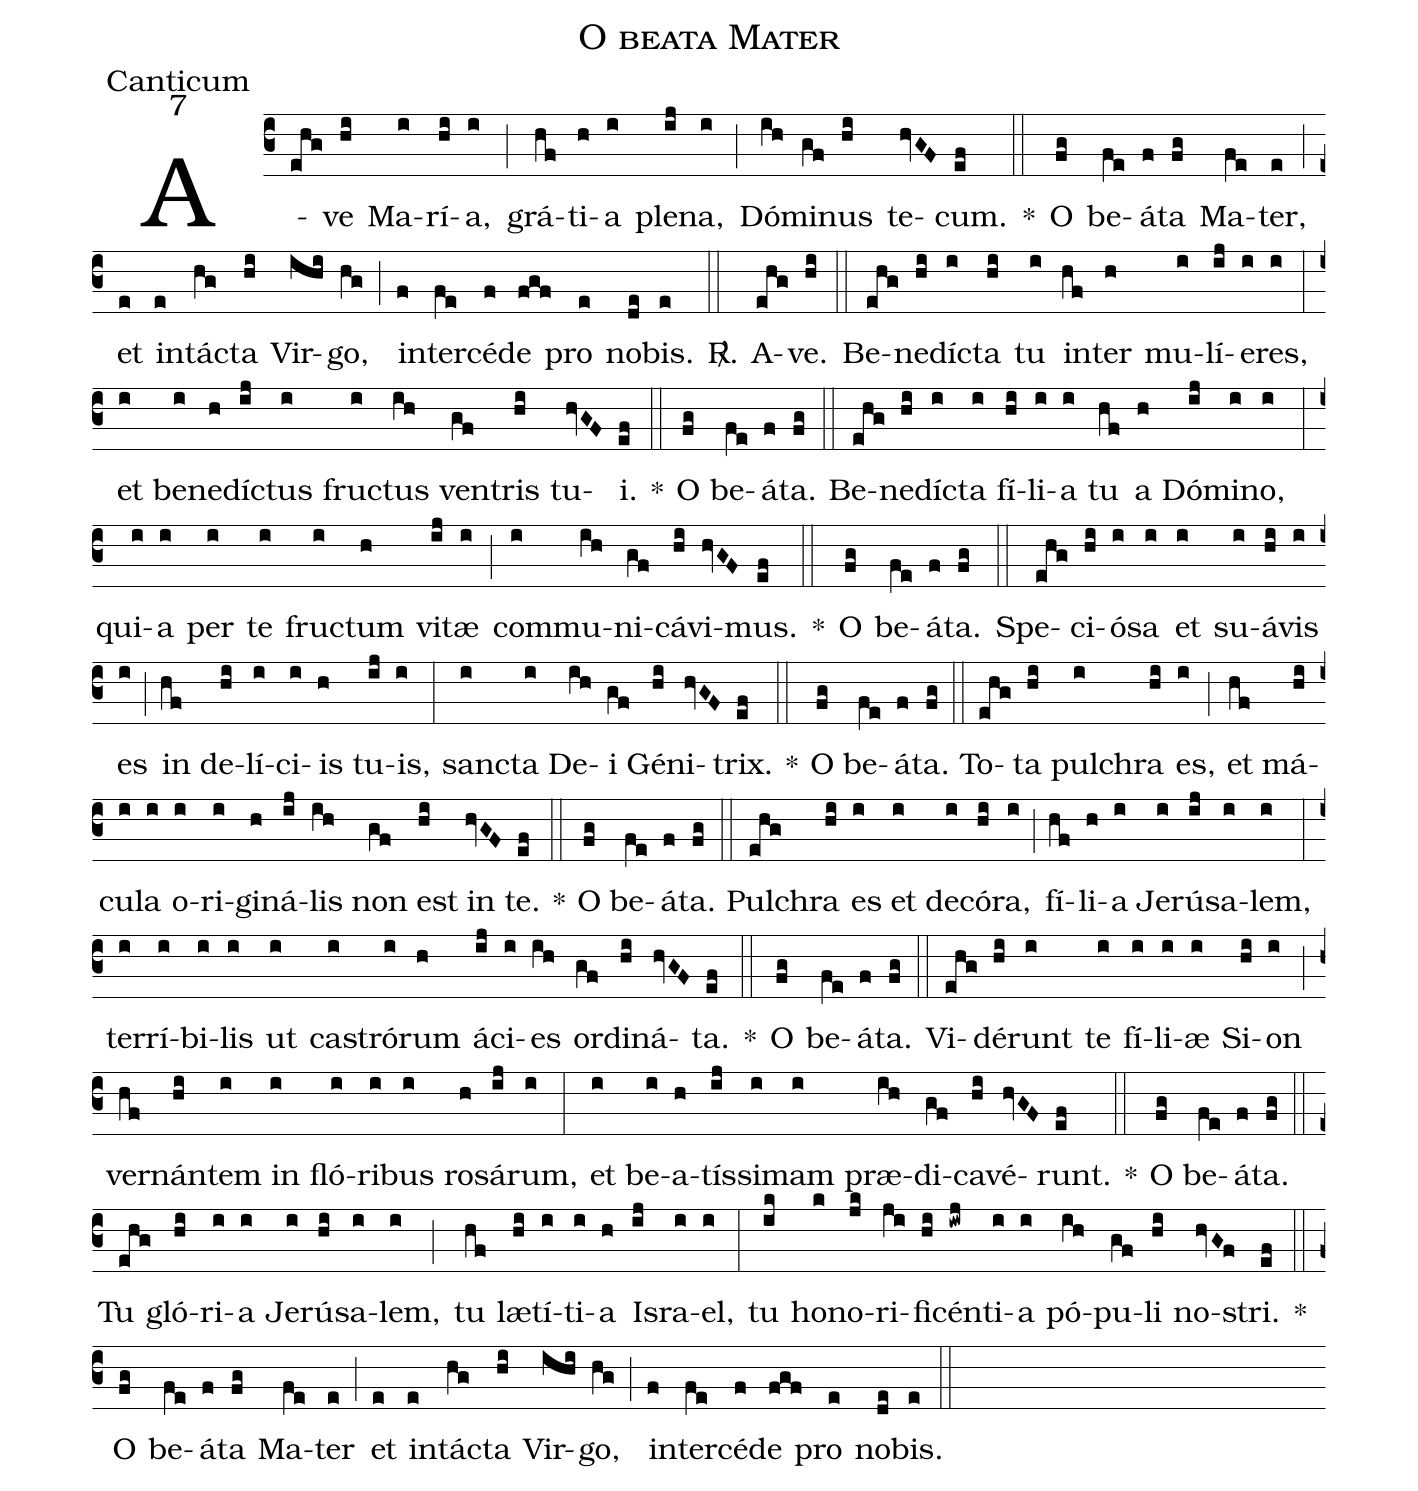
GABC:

name:O beata Mater;
office-part:Canticum;
mode:7;
%%
(c3) A(ehg)ve(hi) Ma(i)rí(hi)a,(i) (;) grá(hf)ti(h)a(i) ple(ij)na,(i) (;) Dó(ih)mi(gf)nus(hi) te(hvGF)cum.(ef) *(::) O(fg) be(fe)á(f)ta(fg) Ma(fe)ter,(e) (;) et(e) in(e)tá(hg)cta(hi) Vir(ihi)go,(hg) (;) in(f)ter(fe)cé(f)de(fgf) pro(e) no(de)bis.(e) <sp>R/</sp>.(::) A(ehg)ve.(hi) (::) Be(ehg)ne(hi)dí(i)cta(hi) tu(i) in(hf)ter(h) mu(i)lí(ij)e(i)res,(i) (:) et(i) be(i)ne(h)dí(ij)ctus(i) fru(i)ctus(ih) ven(gf)tris(hi) tu(hvGF)i.(ef) *(::) O(fg) be(fe)á(f)ta.(fg) (::) Be(ehg)ne(hi)dí(i)cta(i) fí(hi)li(i)a(i) tu(hf) a(h) Dó(ij)mi(i)no,(i) (:) qui(i)a(i) per(i) te(i) fru(i)ctum(h) vi(ij)tæ(i) (;) com(i)mu(ih)ni(gf)cá(hi)vi(hvGF)mus.(ef) *(::) O(fg) be(fe)á(f)ta.(fg) (::) Spe(ehg)ci(hi)ó(i)sa(i) et(i) su(i)á(hi)vis(i) es(i) (;) in(hf) de(hi)lí(i)ci(i)is(h) tu(ij)is,(i) (:) san(i)cta(i) De(ih)i(gf) Gé(hi)ni(hvGF)trix.(ef) *(::) O(fg) be(fe)á(f)ta.(fg) (::) To(ehg)ta(hi) pul(i)chra(hi) es,(i) (;) et(hf) má(hi)cu(i)la(i) o(i)ri(i)gi(h)ná(ij)lis(ih) non(gf) est(hi) in(hvGF) te.(ef) *(::) O(fg) be(fe)á(f)ta.(fg) (::) Pul(ehg)chra(hi) es(i) et(i) de(i)có(hi)ra,(i) (;) fí(hf)li(h)a(i) Je(i)rú(ij)sa(i)lem,(i) (:) ter(i)rí(i)bi(i)lis(i) ut(i) ca(i)stró(i)rum(h) á(ij)ci(i)es(ih) or(gf)di(hi)ná(hvGF)ta.(ef) *(::) O(fg) be(fe)á(f)ta.(fg) (::) Vi(ehg)dé(hi)runt(i) te(i) fí(i)li(i)æ(i) Si(hi)on(i) (;) ver(hf)nán(hi)tem(i) in(i) fló(i)ri(i)bus(i) ro(h)sá(ij)rum,(i) (:) et(i) be(i)a(h)tís(ij)si(i)mam(i) præ(ih)di(gf)ca(hi)vé(hvGF)runt.(ef) *(::) O(fg) be(fe)á(f)ta.(fg) (::) Tu(ehg) gló(hi)ri(i)a(i) Je(i)rú(hi)sa(i)lem,(i) (;) tu(hf) læ(hi)tí(i)ti(i)a(h) Is(ij)ra(i)el,(i) (:) tu(ik) ho(k)no(jk)ri(ji)fi(hi)cén(iwj)ti(i)a(i) pó(ih)pu(gf)li(hi) no(hvG!f)stri.(ef) *(::) O(fg) be(fe)á(f)ta(fg) Ma(fe)ter(e) (;) et(e) in(e)tá(hg)cta(hi) Vir(ihi)go,(hg) (;) in(f)ter(fe)cé(f)de(fgf) pro(e) no(de)bis.(e) (::)
